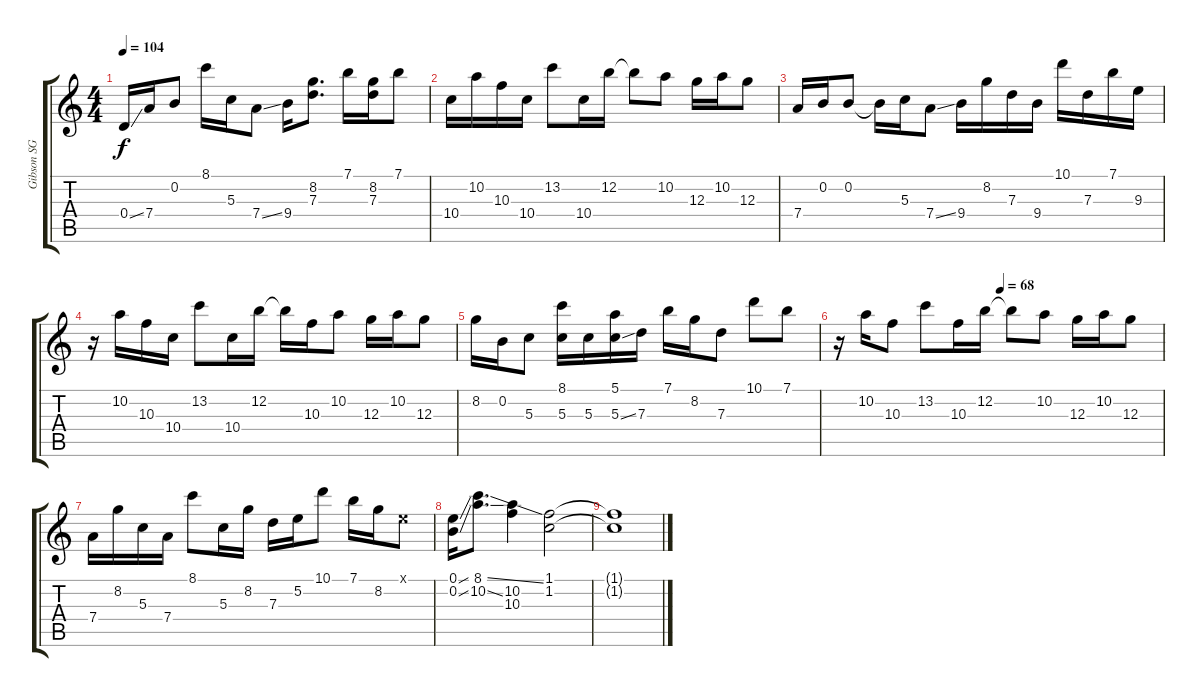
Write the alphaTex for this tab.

\track ("Gibson SG 12 Strings" "Gibson SG ") {instrument overdrivenguitar}
\staff {score tabs}
\tuning (E4 B3 G3 D3 A2 E2) {hide}
\ts (4 4)
\tempo 104
\clef g2
\ks c
0.4{ss}.16{dy f} 7.4.16 0.2.8 8.1.16 5.3.16 7.4{ss}.8 9.4.16 (8.2 7.3).8{d} 7.1.16 (8.2 7.3).16 7.1.8 |
10.4.16 10.2.16 10.3.16 10.4.16 13.2.8 10.4.16 12.2.16 12.2{t}.8 10.2.8 12.3.16 10.2.16 12.3.8 |
7.4.16 0.2.16 0.2.8 0.2{t}.16 5.3.16 7.4{ss}.8 9.4.16 8.2.16 7.3.16 9.4.16 10.1.16 7.3.16 7.1.16 9.3.16 |
r.16 10.2.16 10.3.16 10.4.16 13.2.8 10.4.16 12.2.16 12.2{t}.16 10.3.16 10.2.8 12.3.16 10.2.16 12.3.8 |
8.2.16 0.2.16 5.3.8 (8.1 5.3).16 5.3.16 (5.1 5.3{ss}).16 7.3.16 7.1.16 8.2.16 7.3.8 10.1.8 7.1.8 |
\tempo (68 0.5)
r.16 10.2.16 10.3.8 13.2.8 10.3.16 12.2.16 12.2{t}.8 10.2.8 12.3.16 10.2.16 12.3.8 |
7.4.16 8.2.16 5.3.16 7.4.16 8.1.8 5.3.16 8.2.16 7.3.16 5.2.16 10.1.8 7.1.16 8.2.16 0.1{x}.8 |
(0.1{ss} 0.2{ss}).16 (8.1{ss} 10.2{ss}).8{d} (10.2 10.3).4 (1.1 1.2).2 |
(1.1{t} 1.2{t}).1
